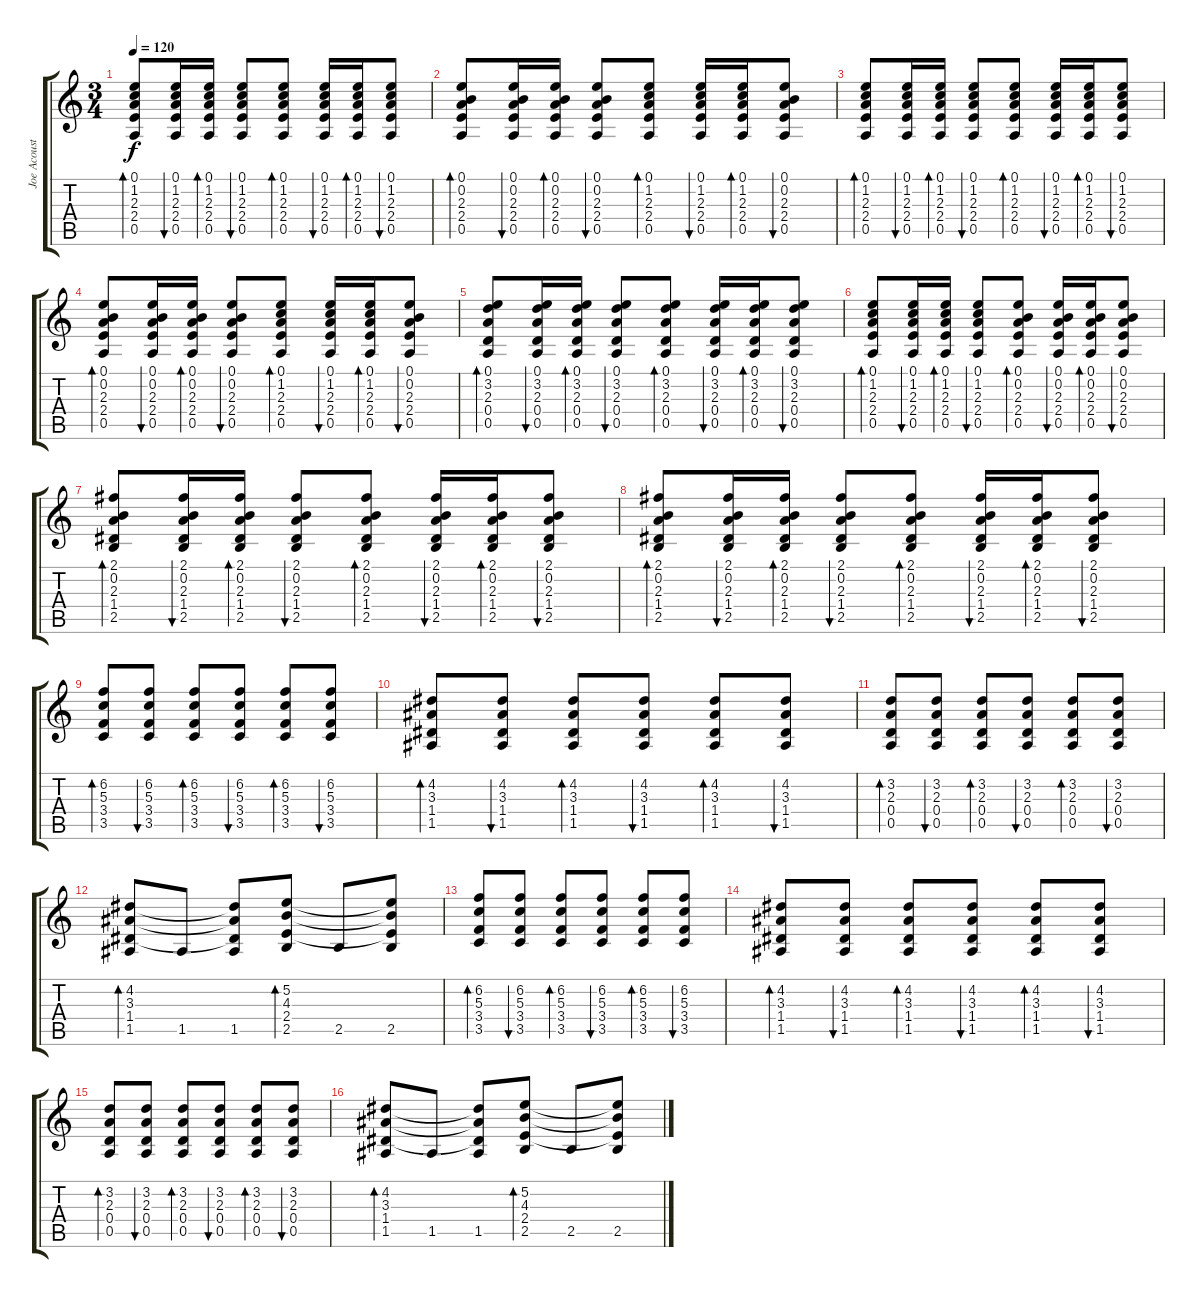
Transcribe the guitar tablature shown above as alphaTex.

\track ("Joe Acoustic" "Joe Acoust") {instrument acousticguitarsteel}
\staff {score tabs}
\tuning (E4 B3 G3 D3 A2 E2) {hide}
\ts (3 4)
\tempo 120
\clef g2
\ks c
(0.1 1.2 2.3 2.4 0.5).8{bd 60 dy f} (0.1 1.2 2.3 2.4 0.5).16{bu 60} (0.1 1.2 2.3 2.4 0.5).16{bd 60} (0.1 1.2 2.3 2.4 0.5).8{bu 60} (0.1 1.2 2.3 2.4 0.5).8{bd 60} (0.1 1.2 2.3 2.4 0.5).16{bu 60} (0.1 1.2 2.3 2.4 0.5).16{bd 60} (0.1 1.2 2.3 2.4 0.5).8{bu 60} |
(0.1 0.2 2.3 2.4 0.5).8{bd 60} (0.1 0.2 2.3 2.4 0.5).16{bu 60} (0.1 0.2 2.3 2.4 0.5).16{bd 60} (0.1 0.2 2.3 2.4 0.5).8{bu 60} (0.1 1.2 2.3 2.4 0.5).8{bd 60} (0.1 1.2 2.3 2.4 0.5).16{bu 60} (0.1 1.2 2.3 2.4 0.5).16{bd 60} (0.1 0.2 2.3 2.4 0.5).8{bu 60} |
(0.1 1.2 2.3 2.4 0.5).8{bd 60} (0.1 1.2 2.3 2.4 0.5).16{bu 60} (0.1 1.2 2.3 2.4 0.5).16{bd 60} (0.1 1.2 2.3 2.4 0.5).8{bu 60} (0.1 1.2 2.3 2.4 0.5).8{bd 60} (0.1 1.2 2.3 2.4 0.5).16{bu 60} (0.1 1.2 2.3 2.4 0.5).16{bd 60} (0.1 1.2 2.3 2.4 0.5).8{bu 60} |
(0.1 0.2 2.3 2.4 0.5).8{bd 60} (0.1 0.2 2.3 2.4 0.5).16{bu 60} (0.1 0.2 2.3 2.4 0.5).16{bd 60} (0.1 0.2 2.3 2.4 0.5).8{bu 60} (0.1 1.2 2.3 2.4 0.5).8{bd 60} (0.1 1.2 2.3 2.4 0.5).16{bu 60} (0.1 1.2 2.3 2.4 0.5).16{bd 60} (0.1 0.2 2.3 2.4 0.5).8{bu 60} |
(0.1 3.2 2.3 0.4 0.5).8{bd 60} (0.1 3.2 2.3 0.4 0.5).16{bu 60} (0.1 3.2 2.3 0.4 0.5).16{bd 60} (0.1 3.2 2.3 0.4 0.5).8{bu 60} (0.1 3.2 2.3 0.4 0.5).8{bd 60} (0.1 3.2 2.3 0.4 0.5).16{bu 60} (0.1 3.2 2.3 0.4 0.5).16{bd 60} (0.1 3.2 2.3 0.4 0.5).8{bu 60} |
(0.1 1.2 2.3 2.4 0.5).8{bd 60} (0.1 1.2 2.3 2.4 0.5).16{bu 60} (0.1 1.2 2.3 2.4 0.5).16{bd 60} (0.1 1.2 2.3 2.4 0.5).8{bu 60} (0.1 0.2 2.3 2.4 0.5).8{bd 60} (0.1 0.2 2.3 2.4 0.5).16{bu 60} (0.1 0.2 2.3 2.4 0.5).16{bd 60} (0.1 0.2 2.3 2.4 0.5).8{bu 60} |
(2.1 0.2 2.3 1.4 2.5).8{bd 60} (2.1 0.2 2.3 1.4 2.5).16{bu 60} (2.1 0.2 2.3 1.4 2.5).16{bd 60} (2.1 0.2 2.3 1.4 2.5).8{bu 60} (2.1 0.2 2.3 1.4 2.5).8{bd 60} (2.1 0.2 2.3 1.4 2.5).16{bu 60} (2.1 0.2 2.3 1.4 2.5).16{bd 60} (2.1 0.2 2.3 1.4 2.5).8{bu 60} |
(2.1 0.2 2.3 1.4 2.5).8{bd 60} (2.1 0.2 2.3 1.4 2.5).16{bu 60} (2.1 0.2 2.3 1.4 2.5).16{bd 60} (2.1 0.2 2.3 1.4 2.5).8{bu 60} (2.1 0.2 2.3 1.4 2.5).8{bd 60} (2.1 0.2 2.3 1.4 2.5).16{bu 60} (2.1 0.2 2.3 1.4 2.5).16{bd 60} (2.1 0.2 2.3 1.4 2.5).8{bu 60} |
(6.2 5.3 3.4 3.5).8{bd 120} (6.2 5.3 3.4 3.5).8{bu 120} (6.2 5.3 3.4 3.5).8{bd 120} (6.2 5.3 3.4 3.5).8{bu 120} (6.2 5.3 3.4 3.5).8{bd 120} (6.2 5.3 3.4 3.5).8{bu 120} |
(4.2 3.3 1.4 1.5).8{bd 120} (4.2 3.3 1.4 1.5).8{bu 120} (4.2 3.3 1.4 1.5).8{bd 120} (4.2 3.3 1.4 1.5).8{bu 120} (4.2 3.3 1.4 1.5).8{bd 120} (4.2 3.3 1.4 1.5).8{bu 120} |
(3.2 2.3 0.4 0.5).8{bd 120} (3.2 2.3 0.4 0.5).8{bu 120} (3.2 2.3 0.4 0.5).8{bd 120} (3.2 2.3 0.4 0.5).8{bu 120} (3.2 2.3 0.4 0.5).8{bd 120} (3.2 2.3 0.4 0.5).8{bu 120} |
(4.2 3.3 1.4 1.5).8{bd 120} 1.5.8 (4.2{t} 3.3{t} 1.4{t} 1.5).8 (5.2 4.3 2.4 2.5).8{bd 120} 2.5.8 (5.2{t} 4.3{t} 2.4{t} 2.5).8 |
(6.2 5.3 3.4 3.5).8{bd 120} (6.2 5.3 3.4 3.5).8{bu 120} (6.2 5.3 3.4 3.5).8{bd 120} (6.2 5.3 3.4 3.5).8{bu 120} (6.2 5.3 3.4 3.5).8{bd 120} (6.2 5.3 3.4 3.5).8{bu 120} |
(4.2 3.3 1.4 1.5).8{bd 120} (4.2 3.3 1.4 1.5).8{bu 120} (4.2 3.3 1.4 1.5).8{bd 120} (4.2 3.3 1.4 1.5).8{bu 120} (4.2 3.3 1.4 1.5).8{bd 120} (4.2 3.3 1.4 1.5).8{bu 120} |
(3.2 2.3 0.4 0.5).8{bd 120} (3.2 2.3 0.4 0.5).8{bu 120} (3.2 2.3 0.4 0.5).8{bd 120} (3.2 2.3 0.4 0.5).8{bu 120} (3.2 2.3 0.4 0.5).8{bd 120} (3.2 2.3 0.4 0.5).8{bu 120} |
(4.2 3.3 1.4 1.5).8{bd 120} 1.5.8 (4.2{t} 3.3{t} 1.4{t} 1.5).8 (5.2 4.3 2.4 2.5).8{bd 120} 2.5.8 (5.2{t} 4.3{t} 2.4{t} 2.5).8
